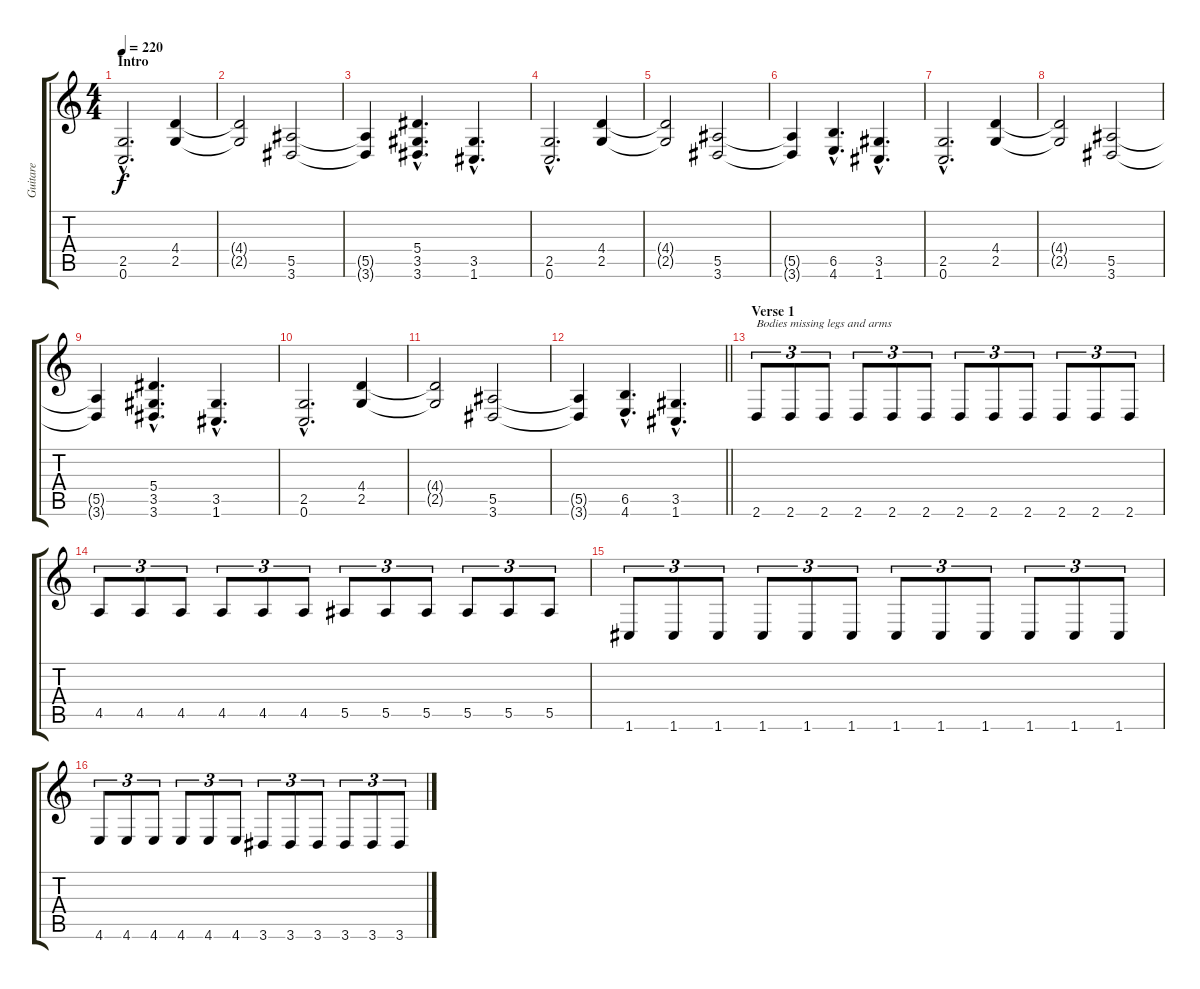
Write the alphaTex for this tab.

\track ("Guitare" "Guitare") {instrument overdrivenguitar}
\staff {score tabs}
\tuning (C4 G3 Eb3 Bb2 F2 C2) {hide}
\ts (4 4)
\section ("" "Intro")
\tempo 220
\clef g2
\ks c
(2.5{hac} 0.6{hac}).2{d dy f instrument overdrivenguitar} (4.4 2.5).4 |
(4.4{t} 2.5{t}).2 (5.5 3.6).2 |
(5.5{t} 3.6{t}).4 (5.4{hac} 3.5{hac} 3.6{hac}).4{d} (3.5{hac} 1.6{hac}).4{d} |
(2.5{hac} 0.6{hac}).2{d} (4.4 2.5).4 |
(4.4{t} 2.5{t}).2 (5.5 3.6).2 |
(5.5{t} 3.6{t}).4 (6.5{hac} 4.6{hac}).4{d} (3.5{hac} 1.6{hac}).4{d} |
(2.5{hac} 0.6{hac}).2{d} (4.4 2.5).4 |
(4.4{t} 2.5{t}).2 (5.5 3.6).2 |
(5.5{t} 3.6{t}).4 (5.4{hac} 3.5{hac} 3.6{hac}).4{d} (3.5{hac} 1.6{hac}).4{d} |
(2.5{hac} 0.6{hac}).2{d} (4.4 2.5).4 |
(4.4{t} 2.5{t}).2 (5.5 3.6).2 |
\barLineRight lightlight
(5.5{t} 3.6{t}).4 (6.5{hac} 4.6{hac}).4{d} (3.5{hac} 1.6{hac}).4{d} |
\section ("" "Verse 1")
2.6.8{tu (3 2) txt "Bodies missing legs and arms"} 2.6.8{tu (3 2)} 2.6.8{tu (3 2)} 2.6.8{tu (3 2)} 2.6.8{tu (3 2)} 2.6.8{tu (3 2)} 2.6.8{tu (3 2)} 2.6.8{tu (3 2)} 2.6.8{tu (3 2)} 2.6.8{tu (3 2)} 2.6.8{tu (3 2)} 2.6.8{tu (3 2)} |
4.5.8{tu (3 2)} 4.5.8{tu (3 2)} 4.5.8{tu (3 2)} 4.5.8{tu (3 2)} 4.5.8{tu (3 2)} 4.5.8{tu (3 2)} 5.5.8{tu (3 2)} 5.5.8{tu (3 2)} 5.5.8{tu (3 2)} 5.5.8{tu (3 2)} 5.5.8{tu (3 2)} 5.5.8{tu (3 2)} |
1.6.8{tu (3 2)} 1.6.8{tu (3 2)} 1.6.8{tu (3 2)} 1.6.8{tu (3 2)} 1.6.8{tu (3 2)} 1.6.8{tu (3 2)} 1.6.8{tu (3 2)} 1.6.8{tu (3 2)} 1.6.8{tu (3 2)} 1.6.8{tu (3 2)} 1.6.8{tu (3 2)} 1.6.8{tu (3 2)} |
4.6.8{tu (3 2)} 4.6.8{tu (3 2)} 4.6.8{tu (3 2)} 4.6.8{tu (3 2)} 4.6.8{tu (3 2)} 4.6.8{tu (3 2)} 3.6.8{tu (3 2)} 3.6.8{tu (3 2)} 3.6.8{tu (3 2)} 3.6.8{tu (3 2)} 3.6.8{tu (3 2)} 3.6.8{tu (3 2)}
